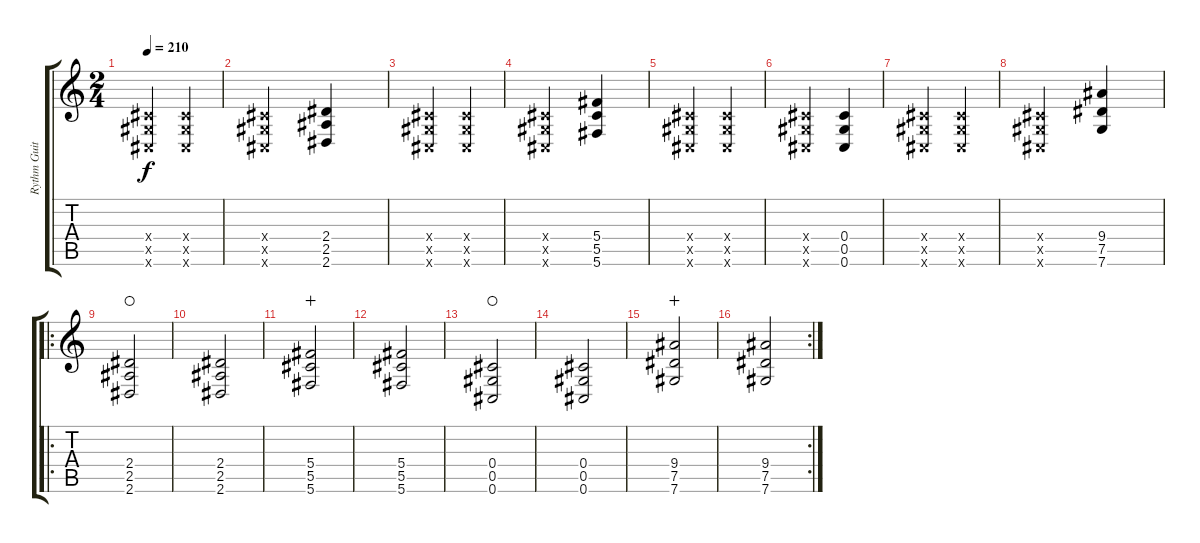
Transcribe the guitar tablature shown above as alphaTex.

\track ("Rythm Guitar" "Rythm Guit") {instrument distortionguitar}
\staff {score tabs}
\tuning (Eb4 Bb3 Gb3 Db3 Ab2 Db2) {hide}
\ts (2 4)
\tempo 210
\clef g2
\ks c
(0.4{x} 0.5{x} 0.6{x}).4{dy f} (0.4{x} 0.5{x} 0.6{x}).4 |
(0.4{x} 0.5{x} 0.6{x}).4 (2.4 2.5 2.6).4 |
(0.4{x} 0.5{x} 0.6{x}).4 (0.4{x} 0.5{x} 0.6{x}).4 |
(0.4{x} 0.5{x} 0.6{x}).4 (5.4 5.5 5.6).4 |
(0.4{x} 0.5{x} 0.6{x}).4 (0.4{x} 0.5{x} 0.6{x}).4 |
(0.4{x} 0.5{x} 0.6{x}).4 (0.4 0.5 0.6).4 |
(0.4{x} 0.5{x} 0.6{x}).4 (0.4{x} 0.5{x} 0.6{x}).4 |
(0.4{x} 0.5{x} 0.6{x}).4 (9.4 7.5 7.6).4 |
\ro
(2.4 2.5 2.6).2{waho} |
(2.4 2.5 2.6).2 |
(5.4 5.5 5.6).2{wahc} |
(5.4 5.5 5.6).2 |
(0.4 0.5 0.6).2{waho} |
(0.4 0.5 0.6).2 |
(9.4 7.5 7.6).2{wahc} |
\rc 2
(9.4 7.5 7.6).2
